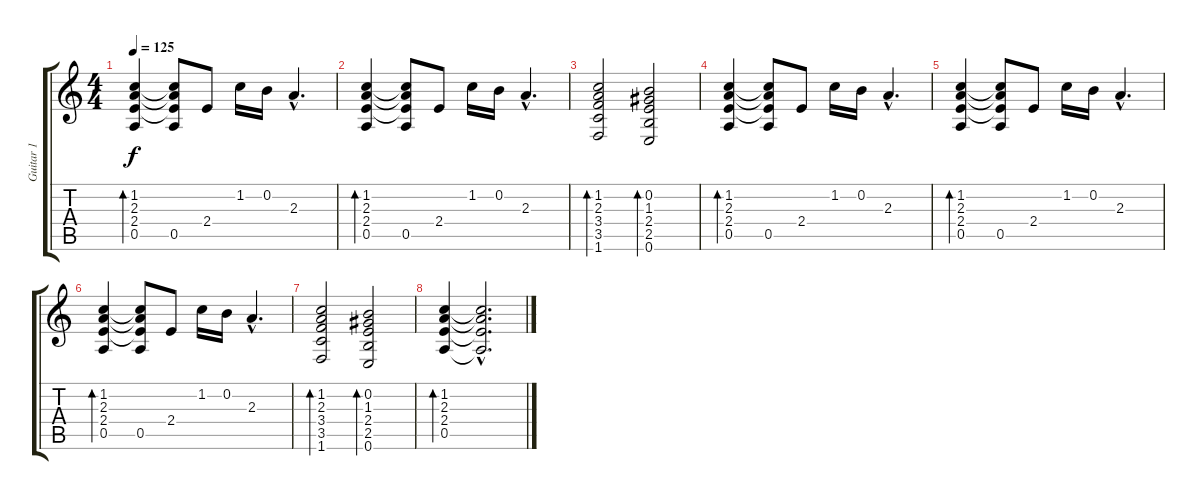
\track ("Guitar 1" "Guitar 1") {instrument acousticguitarnylon}
\staff {score tabs}
\tuning (E4 B3 G3 D3 A2 E2) {hide}
\ts (4 4)
\tempo 125
\clef g2
\ks c
(1.2 2.3 2.4 0.5).4{bd 240 dy f} (1.2{t} 2.3{t} 2.4{t} 0.5).8 2.4.8 1.2.16 0.2.16 2.3{hac}.4{d} |
(1.2 2.3 2.4 0.5).4{bd 240} (1.2{t} 2.3{t} 2.4{t} 0.5).8 2.4.8 1.2.16 0.2.16 2.3{hac}.4{d} |
(1.2 2.3 3.4 3.5 1.6).2{bd 240} (0.2 1.3 2.4 2.5 0.6).2{bd 240} |
(1.2 2.3 2.4 0.5).4{bd 240} (1.2{t} 2.3{t} 2.4{t} 0.5).8 2.4.8 1.2.16 0.2.16 2.3{hac}.4{d} |
(1.2 2.3 2.4 0.5).4{bd 240} (1.2{t} 2.3{t} 2.4{t} 0.5).8 2.4.8 1.2.16 0.2.16 2.3{hac}.4{d} |
(1.2 2.3 2.4 0.5).4{bd 240} (1.2{t} 2.3{t} 2.4{t} 0.5).8 2.4.8 1.2.16 0.2.16 2.3{hac}.4{d} |
(1.2 2.3 3.4 3.5 1.6).2{bd 240} (0.2 1.3 2.4 2.5 0.6).2{bd 240} |
(1.2 2.3 2.4 0.5).4{bd 240} (1.2{hac t} 2.3{hac t} 2.4{hac t} 0.5{hac t}).2{d}
